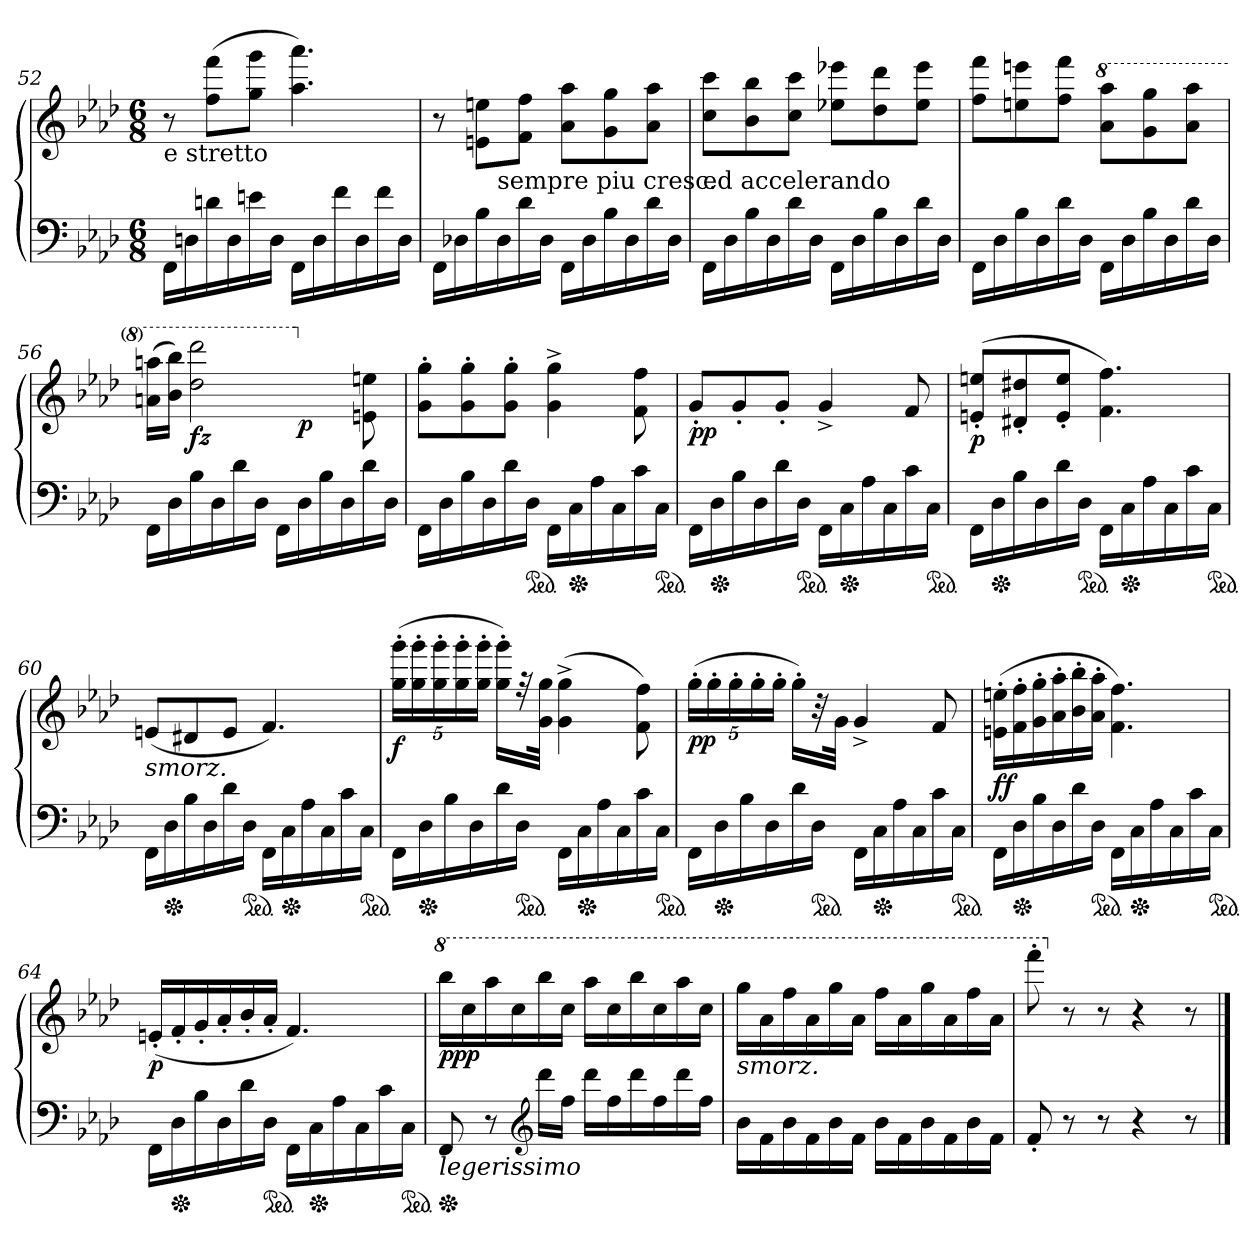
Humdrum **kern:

**kern	**kern	**dynam
*part1	*part1	*part1
*staff2	*staff1	*staff1/2
*clefF4	*clefG2	*
*k[b-e-a-d-]	*k[b-e-a-d-]	*
*f:	*f:	*
*M6/8	*M6/8	*
=52	=52	=52
!	!LO:TX:b:t=e stretto	!
16FF\LL	8r	.
16Dn\	.	.
16dn\	(>8ff\ 8fff\L	.
16D\	.	.
16en\	8gg\ 8ggg\J	.
16D\JJ	.	.
16FF\LL	4.aa-\ 4.aaa-\)	.
16D\	.	.
16f\	.	.
16D\	.	.
16f\	.	.
16D\JJ	.	.
=53	=53	=53
16FF\LL	8r	.
16D-X\	.	.
16B-\	8en\ 8een\L	.
!LO:TX:a:t=sempre piu cresc.	!	!
16D-\	.	.
16d-\	8f\ 8ff\J	.
16D-\JJ	.	.
16FF\LL	8a-\ 8aa-\L	.
16D-\	.	.
16B-\	8g\ 8gg\	.
16D-\	.	.
16d-\	8a-\ 8aa-\J	.
16D-\JJ	.	.
=54	=54	=54
!LO:TX:a:t=ed accelerando	!	!
16FF\LL	8cc\ 8ccc\L	.
16D-\	.	.
16B-\	8b-\ 8bb-\	.
16D-\	.	.
16d-\	8cc\ 8ccc\J	.
16D-\JJ	.	.
16FF\LL	8ee-X\ 8eee-X\L	.
16D-\	.	.
16B-\	8dd-\ 8ddd-\	.
16D-\	.	.
16d-\	8ee-\ 8eee-\J	.
16D-\JJ	.	.
=55	=55	=55
16FF\LL	8ff\ 8fff\L	.
16D-\	.	.
16B-\	8een\ 8eeen\	.
16D-\	.	.
16d-\	8ff\ 8fff\J	.
16D-\JJ	.	.
*	*8va	*
16FF\LL	8aa-\ 8aaa-\L	.
16D-\	.	.
16B-\	8gg\ 8ggg\	.
16D-\	.	.
16d-\	8aa-\ 8aaa-\J	.
16D-\JJ	.	.
=56	=56	=56
*	*^	*
16FF\LL	(>16aan\ 16aaan\LL	4..ryy	.
16D-\	16bb-\ 16bbb-\JJ)	.	.
!	!	!	!LO:DY:b
16B-\	2ddd-\ 2dddd-\	.	fz
16D-\	.	.	.
16d-\	.	.	.
16D-\JJ	.	.	.
16FF\LL	.	.	.
!	!	!	!LO:DY:b
16D-\	.	4ryy	p
16B-\	.	.	.
16D-\	.	.	.
*	*X8va	*	*
16d-\	8en\ 8een\	.	.
16D-\JJ	.	16ryy	.
*	*v	*v	*
=57	=57	=57
16FF\LL	8g'>\ 8gg'>\L	.
16D-\	.	.
16B-\	8g'>\ 8gg'>\	.
16D-\	.	.
16d-\	8g'>\ 8gg'>\J	.
*ped	*	*
16D-\JJ	.	.
16FF\LL	4g^>\ 4gg^>\	.
*Xped	*	*
16C\	.	.
16A-\	.	.
16C\	.	.
16c\	8f\ 8ff\	.
*ped	*	*
16C\JJ	.	.
=58	=58	=58
!	!	!LO:DY:b
16FF\LL	8g'>/L	pp
*Xped	*	*
16D-\	.	.
16B-\	8g'>/	.
16D-\	.	.
16d-\	8g'>/J	.
*ped	*	*
16D-\JJ	.	.
16FF\LL	4g^</	.
*Xped	*	*
16C\	.	.
16A-\	.	.
16C\	.	.
16c\	8f/	.
*ped	*	*
16C\JJ	.	.
=59	=59	=59
!	!	!LO:DY:b
16FF\LL	(>8en'</ 8een'</L	p
*Xped	*	*
16D-\	.	.
16B-\	8d#X'</ 8dd#X'</	.
16D-\	.	.
16d-\	8e'</ 8ee'</J	.
*ped	*	*
16D-\JJ	.	.
16FF\LL	4.f\ 4.ff\)	.
*Xped	*	*
16C\	.	.
16A-\	.	.
16C\	.	.
16c\	.	.
*ped	*	*
16C\JJ	.	.
=60	=60	=60
!	!LO:TX:b:i:t=smorz.	!
16FF\LL	(<8en/L	.
*Xped	*	*
16D-\	.	.
16B-\	8d#X/	.
16D-\	.	.
16d-\	8e/J	.
*ped	*	*
16D-\JJ	.	.
16FF\LL	4.f/)	.
*Xped	*	*
16C\	.	.
16A-\	.	.
16C\	.	.
16c\	.	.
*ped	*	*
16C\JJ	.	.
=61	=61	=61
*	*Xbrackettup	*
!	!	!LO:DY:b
16FF\LL	(>20gg'>\ 20ggg'>\LLL	f
.	20gg'>\ 20ggg'>\	.
*Xped	*	*
16D-\	.	.
.	20gg'>\ 20ggg'>\	.
16B-\	.	.
.	20gg'>\ 20ggg'>\	.
16D-\	.	.
.	20gg'>\ 20ggg'>\JJJ	.
16d-\	16gg'>\ 16ggg'>\LL)	.
*ped	*	*
16D-\JJ	32r	.
.	32g\ 32gg\JJk	.
16FF\LL	(>4g^>\ 4gg^>\	.
*Xped	*	*
16C\	.	.
16A-\	.	.
16C\	.	.
16c\	8f\ 8ff\)	.
*ped	*	*
16C\JJ	.	.
=62	=62	=62
!	!	!LO:DY:b
16FF\LL	(>20gg'>\LLL	pp
.	20gg'>\	.
*Xped	*	*
16D-\	.	.
.	20gg'>\	.
16B-\	.	.
.	20gg'>\	.
16D-\	.	.
.	20gg'>\JJJ	.
16d-\	16gg'>\LL)	.
*ped	*	*
16D-\JJ	32r	.
.	32g\JJk	.
16FF\LL	4g^>/	.
*Xped	*	*
16C\	.	.
16A-\	.	.
16C\	.	.
16c\	8f/	.
*ped	*	*
16C\JJ	.	.
=63	=63	=63
!	!	!LO:DY:b
16FF\LL	(>16en'>'>\ 16een'>'>\LL	ff
*Xped	*	*
16D-\	16f'>'>\ 16ff'>'>\	.
16B-\	16g'>'>\ 16gg'>'>\	.
16D-\	16a-'>'>\ 16aa-'>'>\	.
16d-\	16b-'>'>\ 16bb-'>'>\	.
*ped	*	*
16D-\JJ	16a-'>'>\ 16aa-'>'>\JJ	.
16FF\LL	4.f\ 4.ff\)	.
*Xped	*	*
16C\	.	.
16A-\	.	.
16C\	.	.
16c\	.	.
*ped	*	*
16C\JJ	.	.
=64	=64	=64
!	!	!LO:DY:b
16FF\LL	(<16en'</LL	p
*Xped	*	*
16D-\	16f'</	.
16B-\	16g'</	.
16D-\	16a-'</	.
16d-\	16b-'</	.
*ped	*	*
16D-\JJ	16a-'</JJ	.
16FF\LL	4.f/)	.
*Xped	*	*
16C\	.	.
16A-\	.	.
16C\	.	.
16c\	.	.
*ped	*	*
16C\JJ	.	.
=65	=65	=65
*Xped	*	*
*	*8va	*
!LO:TX:b:i:t=legerissimo	!	!
!	!	!LO:DY:b
8FF/	16bbb-\LL	ppp
.	16ccc\	.
8r	16aaa-\	.
.	16ccc\	.
*clefG2	*	*
16ddd-\LL	16bbb-\	.
16ff\JJ	16ccc\JJ	.
16ddd-\LL	16aaa-\LL	.
16ff\	16ccc\	.
16ddd-\	16bbb-\	.
16ff\	16ccc\	.
16ddd-\	16aaa-\	.
16ff\JJ	16ccc\JJ	.
=66	=66	=66
!	!LO:TX:b:i:t=smorz.	!
16b-\LL	16ggg\LL	.
16f\	16aa-\	.
16b-\	16fff\	.
16f\	16aa-\	.
16b-\	16ggg\	.
16f\JJ	16aa-\JJ	.
16b-\LL	16fff\LL	.
16f\	16aa-\	.
16b-\	16ggg\	.
16f\	16aa-\	.
16b-\	16fff\	.
16f\JJ	16aa-\JJ	.
=67	=67	=67
8f'>/	8ffff'>\	.
*	*X8va	*
8r	8r	.
8r	8r	.
4r	4r	.
8r	8r	.
==	==	==
*-	*-	*-
